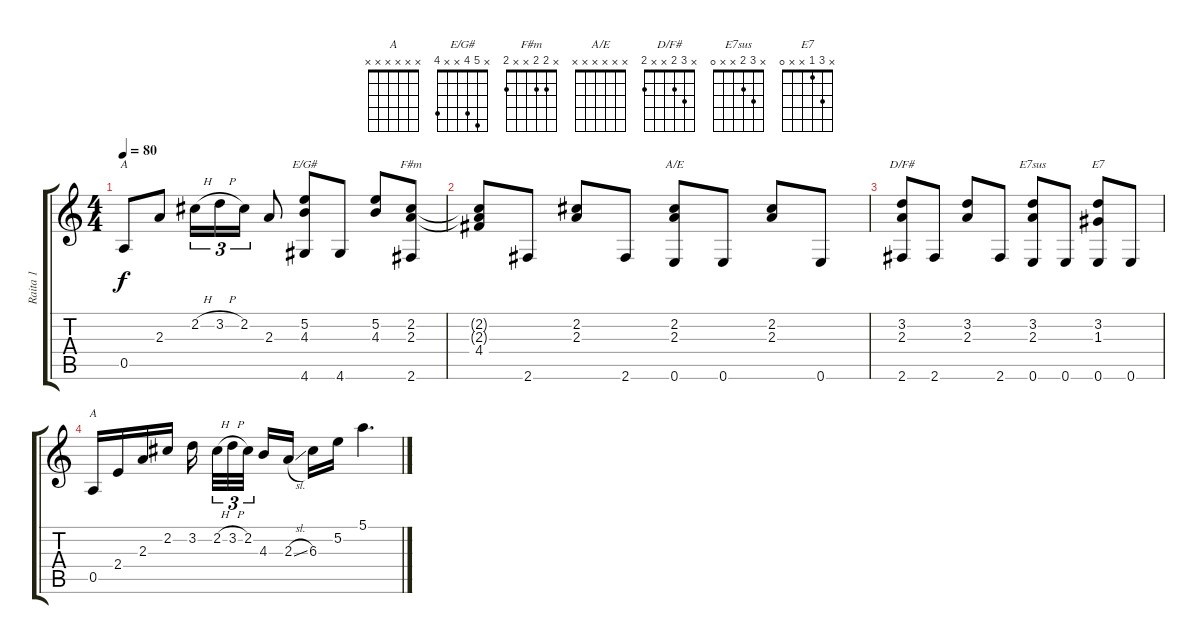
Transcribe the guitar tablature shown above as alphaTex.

\track ("Raita 1" "Raita 1") {instrument acousticguitarsteel}
\staff {score tabs}
\tuning (E4 B3 G3 D3 A2 E2) {hide}
\chord ("A" x 2 2 2 0 x) {barre 2}
\chord ("E/G#" x 5 4 x x 4)
\chord ("F#m" x 2 2 x x 2)
\chord ("A/E" x x x x x x)
\chord ("D/F#" x 3 2 x x 2)
\chord ("E7sus" x 3 2 x x 0)
\chord ("E7" x 3 1 x x 0)
\chord ("A" x x x x x x)
\ts (4 4)
\tempo 80
\clef g2
\ks c
0.5.8{ch "A" dy f} 2.3.8 2.2{h}.16{tu (3 2)} 3.2{h}.16{tu (3 2)} 2.2.16{tu (3 2)} 2.3.8 (5.2 4.3 4.6).8{ch "E/G#"} 4.6.8 (5.2 4.3).8 (2.2 2.3 2.6).8{ch "F#m"} |
(2.2{t} 2.3{t} 4.4{t}).8 2.6.8 (2.2 2.3).8 2.6.8 (2.2 2.3 0.6).8{ch "A/E"} 0.6.8 (2.2 2.3).8 0.6.8 |
(3.2 2.3 2.6).8{ch "D/F#"} 2.6.8 (3.2 2.3).8 2.6.8 (3.2 2.3 0.6).8{ch "E7sus"} 0.6.8 (3.2 1.3 0.6).8{ch "E7"} 0.6.8 |
0.5.16{ch "A"} 2.4.16 2.3.16 2.2.16 3.2.16{beam splitsecondary} 2.2{h}.32{tu (3 2)} 3.2{h}.32{tu (3 2)} 2.2.32{tu (3 2) beam splitsecondary} 4.3.16 2.3{sl}.16 6.3.16 5.2.16 5.1.4{d}
